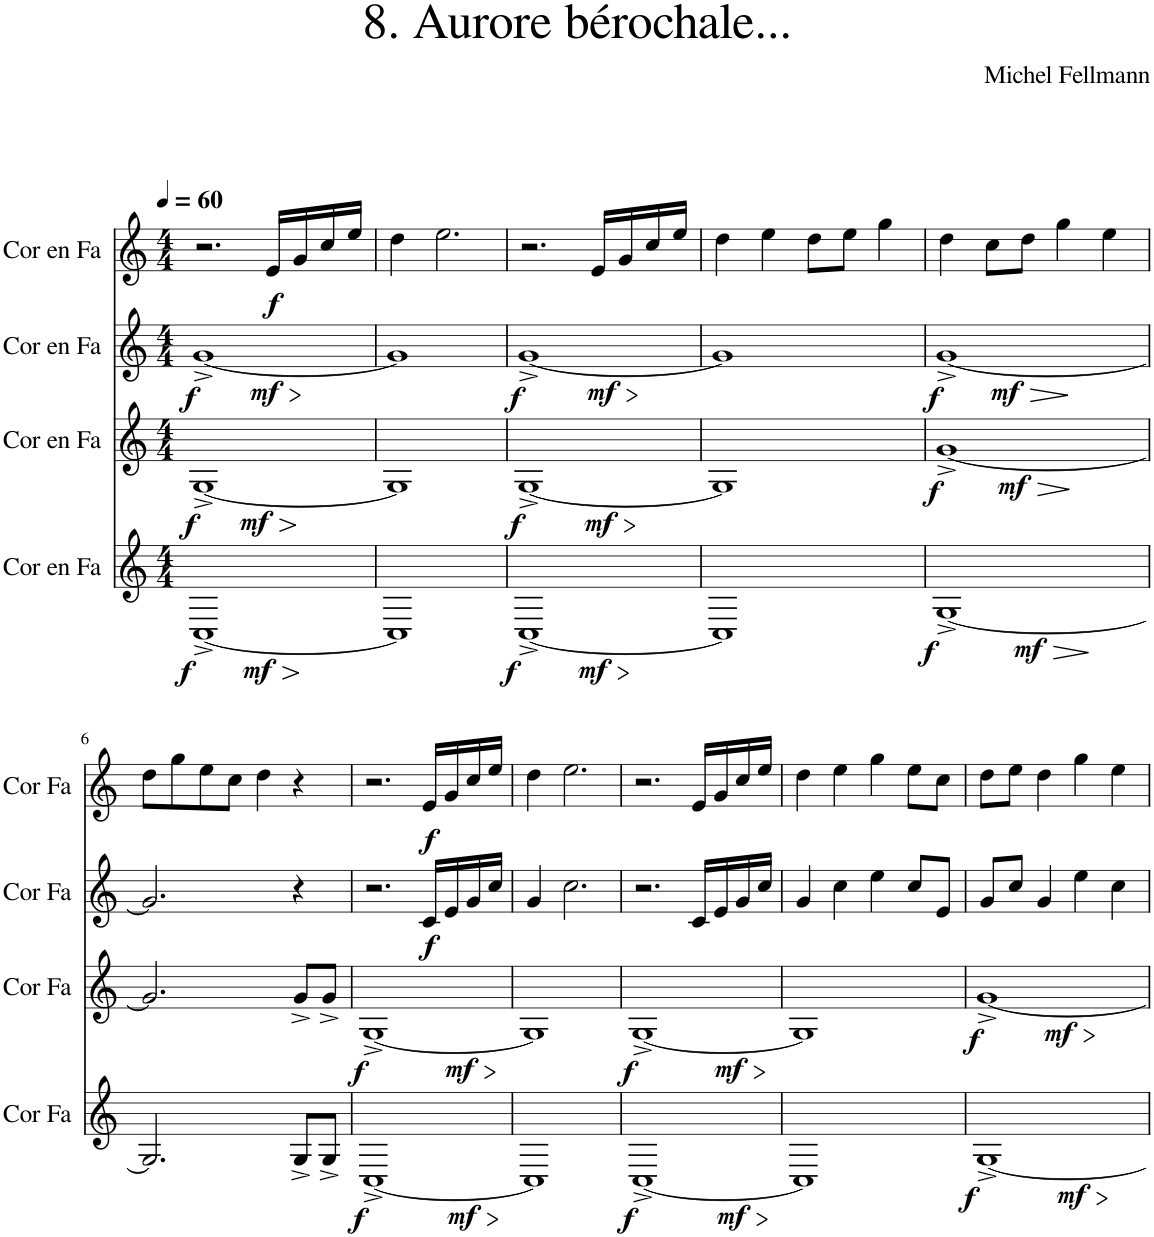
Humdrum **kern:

**kern	**dynam	**kern	**dynam	**kern	**dynam	**kern	**dynam
*part4	*part4	*part3	*part3	*part2	*part2	*part1	*part1
*staff4	*staff4	*staff3	*staff3	*staff2	*staff2	*staff1	*staff1
*I"Cor en Fa	*	*I"Cor en Fa	*	*I"Cor en Fa	*	*I"Cor en Fa	*
*I'Cor Fa	*	*I'Cor Fa	*	*I'Cor Fa	*	*I'Cor Fa	*
*clefG2	*	*clefG2	*	*clefG2	*	*clefG2	*
*Trd4c7	*	*Trd4c7	*	*Trd4c7	*	*Trd4c7	*
*k[]	*	*k[]	*	*k[]	*	*k[]	*
*M4/4	*	*M4/4	*	*M4/4	*	*M4/4	*
*MM60	*	*MM60	*	*MM60	*	*MM60	*
=1	=1	=1	=1	=1	=1	=1	=1
!	!LO:HP:b	!	!LO:HP:b	!	!LO:HP:b	!	!
!	!LO:DY:n=1:b	!	!	!	!	!	!
!	!LO:DY:n=2:b	!	!LO:DY:n=1:b	!	!	!	!
!	!	!	!LO:DY:n=2:b	!	!LO:DY:n=1:b	!	!
!	!	!	!	!	!LO:DY:n=2:b	!	!
[1C^	> f mf	[1G^	> f mf	[1g^	> f mf	2.r	.
!	!	!	!	!	!	!	!LO:DY:b
.	.	.	.	.	.	16e/LL	f
.	.	.	.	.	.	16g/	.
.	.	.	.	.	.	16cc/	.
.	.	.	.	.	.	16ee/JJ	.
.	]	.	]	.	]	.	.
=2	=2	=2	=2	=2	=2	=2	=2
1C]	.	1G]	.	1g]	.	4dd\	.
.	.	.	.	.	.	2.ee\	.
=3	=3	=3	=3	=3	=3	=3	=3
!	!LO:HP:b	!	!LO:HP:b	!	!LO:HP:b	!	!
!	!LO:DY:n=1:b	!	!	!	!	!	!
!	!LO:DY:n=2:b	!	!LO:DY:n=1:b	!	!	!	!
!	!	!	!LO:DY:n=2:b	!	!LO:DY:n=1:b	!	!
!	!	!	!	!	!LO:DY:n=2:b	!	!
[1C^	> f mf	[1G^	> f mf	[1g^	> f mf	2.r	.
.	.	.	.	.	.	16e/LL	.
.	.	.	.	.	.	16g/	.
.	.	.	.	.	.	16cc/	.
.	.	.	.	.	.	16ee/JJ	.
.	]	.	]	.	]	.	.
=4	=4	=4	=4	=4	=4	=4	=4
1C]	.	1G]	.	1g]	.	4dd\	.
.	.	.	.	.	.	4ee\	.
.	.	.	.	.	.	8dd\L	.
.	.	.	.	.	.	8ee\J	.
.	.	.	.	.	.	4gg\	.
=5	=5	=5	=5	=5	=5	=5	=5
!	!LO:HP:b	!	!LO:HP:b	!	!LO:HP:b	!	!
!	!LO:DY:n=1:b	!	!	!	!	!	!
!	!LO:DY:n=2:b	!	!LO:DY:n=1:b	!	!	!	!
!	!	!	!LO:DY:n=2:b	!	!LO:DY:n=1:b	!	!
!	!	!	!	!	!LO:DY:n=2:b	!	!
[1G^	> f mf	[1g^	> f mf	[1g^	> f mf	4dd\	.
.	.	.	.	.	.	8cc\L	.
.	.	.	.	.	.	8dd\J	.
.	.	.	.	.	.	4gg\	.
.	.	.	.	.	.	4ee\	.
.	]	.	]	.	]	.	.
!!LO:LB:g=z
=6	=6	=6	=6	=6	=6	=6	=6
2.G/]	.	2.g/]	.	2.g/]	.	8dd\L	.
.	.	.	.	.	.	8gg\	.
.	.	.	.	.	.	8ee\	.
.	.	.	.	.	.	8cc\J	.
.	.	.	.	.	.	4dd\	.
8G^/L	.	8g^/L	.	4r	.	4r	.
8G^/J	.	8g^/J	.	.	.	.	.
=7	=7	=7	=7	=7	=7	=7	=7
!	!LO:HP:b	!	!LO:HP:b	!	!	!	!
!	!LO:DY:n=1:b	!	!	!	!	!	!
!	!LO:DY:n=2:b	!	!LO:DY:n=1:b	!	!	!	!
!	!	!	!LO:DY:n=2:b	!	!	!	!
[1C^	> f mf	[1G^	> f mf	2.r	.	2.r	.
!	!	!	!	!	!LO:DY:b	!	!LO:DY:b
.	.	.	.	16c/LL	f	16e/LL	f
.	.	.	.	16e/	.	16g/	.
.	.	.	.	16g/	.	16cc/	.
.	.	.	.	16cc/JJ	.	16ee/JJ	.
.	]	.	]	.	.	.	.
=8	=8	=8	=8	=8	=8	=8	=8
1C]	.	1G]	.	4g/	.	4dd\	.
.	.	.	.	2.cc\	.	2.ee\	.
=9	=9	=9	=9	=9	=9	=9	=9
!	!LO:HP:b	!	!LO:HP:b	!	!	!	!
!	!LO:DY:n=1:b	!	!	!	!	!	!
!	!LO:DY:n=2:b	!	!LO:DY:n=1:b	!	!	!	!
!	!	!	!LO:DY:n=2:b	!	!	!	!
[1C^	> f mf	[1G^	> f mf	2.r	.	2.r	.
.	.	.	.	16c/LL	.	16e/LL	.
.	.	.	.	16e/	.	16g/	.
.	.	.	.	16g/	.	16cc/	.
.	.	.	.	16cc/JJ	.	16ee/JJ	.
.	]	.	]	.	.	.	.
=10	=10	=10	=10	=10	=10	=10	=10
1C]	.	1G]	.	4g/	.	4dd\	.
.	.	.	.	4cc\	.	4ee\	.
.	.	.	.	4ee\	.	4gg\	.
.	.	.	.	8cc/L	.	8ee\L	.
.	.	.	.	8e/J	.	8cc\J	.
=11	=11	=11	=11	=11	=11	=11	=11
!	!LO:HP:b	!	!LO:HP:b	!	!	!	!
!	!LO:DY:n=1:b	!	!	!	!	!	!
!	!LO:DY:n=2:b	!	!LO:DY:n=1:b	!	!	!	!
!	!	!	!LO:DY:n=2:b	!	!	!	!
[1G^	> f mf	[1g^	> f mf	8g/L	.	8dd\L	.
.	.	.	.	8cc/J	.	8ee\J	.
.	.	.	.	4g/	.	4dd\	.
.	.	.	.	4ee\	.	4gg\	.
.	.	.	.	4cc\	.	4ee\	.
.	]	.	]	.	.	.	.
=	=	=	=	=	=	=	=
*-	*-	*-	*-	*-	*-	*-	*-
